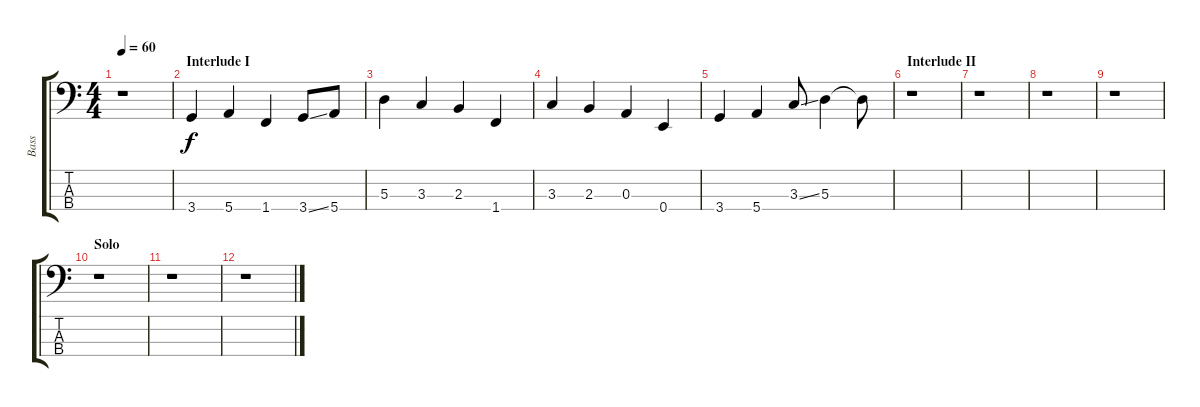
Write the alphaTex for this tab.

\track ("Bass" "Bass") {instrument electricbassfinger}
\staff {score tabs}
\tuning (G2 D2 A1 E1) {hide}
\ts (4 4)
\tempo 60
\clef f4
\ks c
r.1{dy f} |
\section ("" "Interlude I")
3.4.4 5.4.4 1.4.4 3.4{ss}.8 5.4.8 |
5.3.4 3.3.4 2.3.4 1.4.4 |
3.3.4 2.3.4 0.3.4 0.4.4 |
3.4.4 5.4.4 3.3{ss}.8 5.3.4 5.3{t}.8 |
\section ("" "Interlude II")
r.1 |
r.1 |
r.1 |
r.1 |
\section ("" "Solo")
r.1 |
r.1 |
r.1
